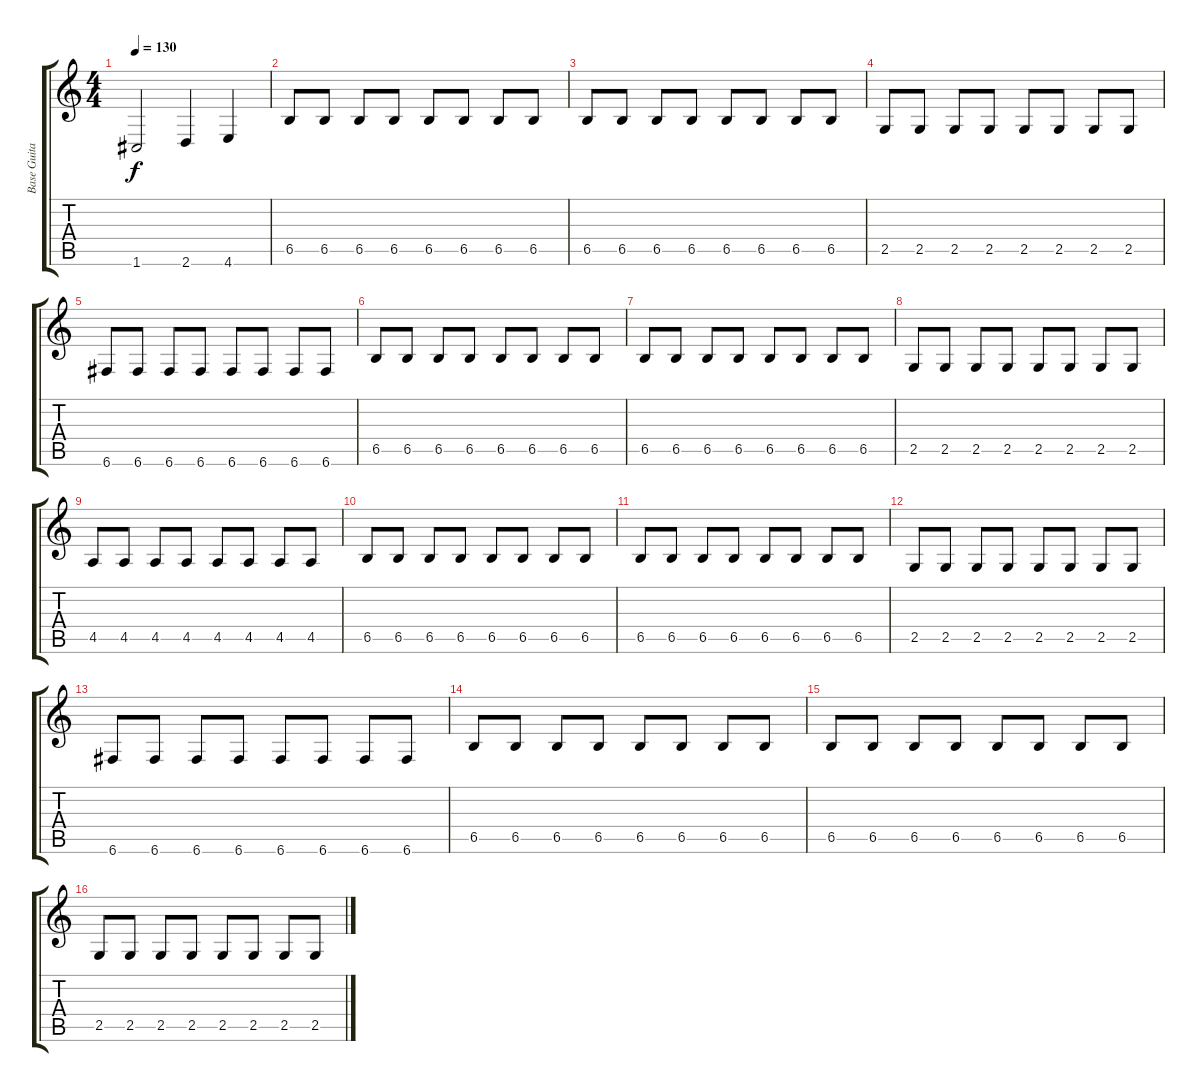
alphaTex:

\track ("Base Guitar" "Base Guita") {instrument electricbassfinger}
\staff {score tabs}
\tuning (C4 G3 Eb3 Bb2 F2 C2) {hide}
\ts (4 4)
\tempo 130
\clef g2
\ks c
1.6.2{dy f} 2.6.4 4.6.4 |
6.5.8 6.5.8 6.5.8 6.5.8 6.5.8 6.5.8 6.5.8 6.5.8 |
6.5.8 6.5.8 6.5.8 6.5.8 6.5.8 6.5.8 6.5.8 6.5.8 |
2.5.8 2.5.8 2.5.8 2.5.8 2.5.8 2.5.8 2.5.8 2.5.8 |
6.6.8 6.6.8 6.6.8 6.6.8 6.6.8 6.6.8 6.6.8 6.6.8 |
6.5.8 6.5.8 6.5.8 6.5.8 6.5.8 6.5.8 6.5.8 6.5.8 |
6.5.8 6.5.8 6.5.8 6.5.8 6.5.8 6.5.8 6.5.8 6.5.8 |
2.5.8 2.5.8 2.5.8 2.5.8 2.5.8 2.5.8 2.5.8 2.5.8 |
4.5.8 4.5.8 4.5.8 4.5.8 4.5.8 4.5.8 4.5.8 4.5.8 |
6.5.8 6.5.8 6.5.8 6.5.8 6.5.8 6.5.8 6.5.8 6.5.8 |
6.5.8 6.5.8 6.5.8 6.5.8 6.5.8 6.5.8 6.5.8 6.5.8 |
2.5.8 2.5.8 2.5.8 2.5.8 2.5.8 2.5.8 2.5.8 2.5.8 |
6.6.8 6.6.8 6.6.8 6.6.8 6.6.8 6.6.8 6.6.8 6.6.8 |
6.5.8 6.5.8 6.5.8 6.5.8 6.5.8 6.5.8 6.5.8 6.5.8 |
6.5.8 6.5.8 6.5.8 6.5.8 6.5.8 6.5.8 6.5.8 6.5.8 |
2.5.8 2.5.8 2.5.8 2.5.8 2.5.8 2.5.8 2.5.8 2.5.8
